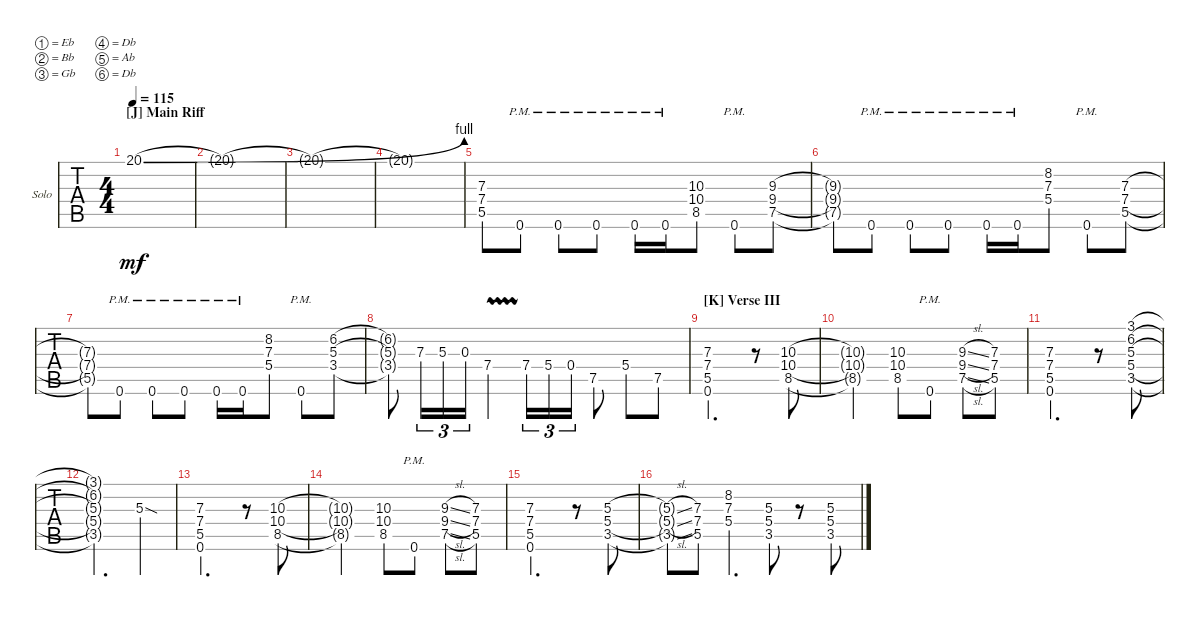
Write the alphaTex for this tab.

\defaultSystemsLayout 4
\bracketExtendMode groupsimilarinstruments
\firstSystemTrackNameOrientation horizontal
\otherSystemsTrackNameOrientation horizontal
\track ("Jake E. Lee (Solo)" "Solo") {instrument distortionguitar}
\staff {tabs}
\tuning (Eb4 Bb3 Gb3 Db3 Ab2 Db2)
\ts (4 4)
\section ("J" "Main Riff")
\tempo 115
\clef g2
\ks f
20.1{be (bend 0 0 15 4)}.1{dy mf} |
20.1{t}.1 |
20.1{t}.1 |
20.1{t}.1 |
(5.5 7.4 7.3).8 0.6{pm}.8 0.6{pm}.8 0.6{pm}.8 0.6{pm}.16 0.6{pm}.16 (8.5 10.4 10.3).8 0.6{pm}.8 (7.5 9.4 9.3).8 |
(9.3{t} 9.4{t} 7.5{t}).8 0.6{pm}.8 0.6{pm}.8 0.6{pm}.8 0.6{pm}.16 0.6{pm}.16 (5.4 7.3 8.2).8 0.6{pm}.8 (5.5 7.4 7.3).8 |
(7.3{t} 7.4{t} 5.5{t}).8 0.6{pm}.8 0.6{pm}.8 0.6{pm}.8 0.6{pm}.16 0.6{pm}.16 (5.4 7.3 8.2).8 0.6{pm}.8 (3.4 5.3 6.2).8 |
(6.2{t} 5.3{t} 3.4{t}).8 7.3.16{tu (3 2) legatoorigin} 5.3.16{tu (3 2) legatoorigin} 0.3.16{tu (3 2)} 7.4{vw}.4 7.4.16{tu (3 2) legatoorigin} 5.4.16{tu (3 2) legatoorigin} 0.4.16{tu (3 2)} 7.5.8 5.4.8 7.5.8 |
\section ("K" "Verse III")
(0.6 5.5 7.4 7.3).2{d} r.8 (10.3 10.4 8.5).8 |
(8.5{t} 10.4{t} 10.3{t}).2 (10.3 10.4 8.5).8 0.6{pm}.8 (7.5{sl} 9.4{sl} 9.3{sl}).8 (7.3 7.4 5.5).8 |
(0.6 5.5 7.4 7.3).2{d} r.8 (3.1 6.2 5.3 5.4 3.5).8 |
(3.1{t} 6.2{t} 5.3{t} 5.4{t} 3.5{t}).2{d} 5.3{sod}.4 |
(0.6 5.5 7.4 7.3).2{d} r.8 (10.3 10.4 8.5).8 |
(8.5{t} 10.4{t} 10.3{t}).2 (10.3 10.4 8.5).8 0.6{pm}.8 (7.5{sl} 9.4{sl} 9.3{sl}).8 (7.3 7.4 5.5).8 |
(0.6 5.5 7.4 7.3).2{d} r.8 (3.5 5.4 5.3).8 |
(5.3{sl t} 5.4{sl t} 3.5{sl t}).8 (5.5 7.4 7.3).8 (8.2 7.3 5.4).4{d} (3.5 5.4 5.3).8 r.8 (3.5 5.4 5.3).8
